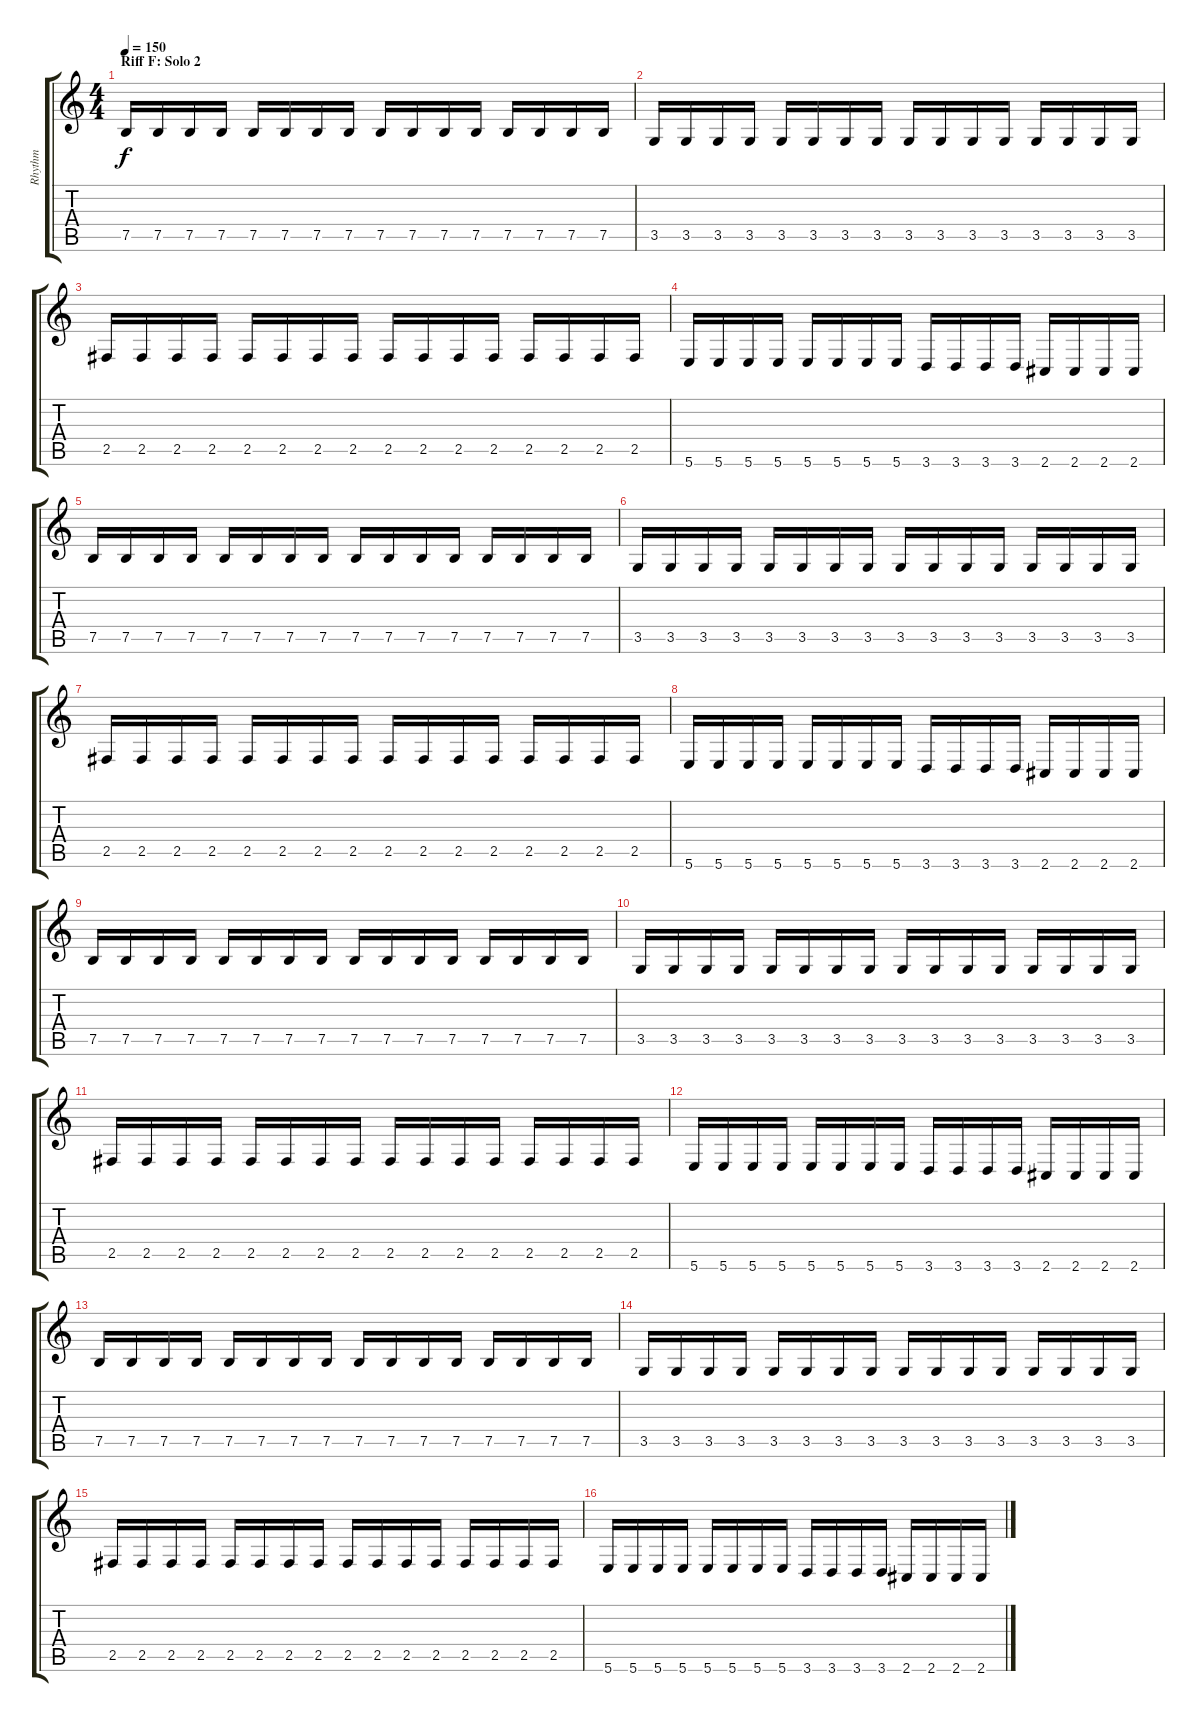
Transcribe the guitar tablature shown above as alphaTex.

\track ("Rhythm" "Rhythm") {instrument distortionguitar}
\staff {score tabs}
\tuning (B3 Gb3 D3 A2 E2 B1) {hide}
\ts (4 4)
\section ("" "Riff F: Solo 2")
\tempo 150
\clef g2
\ks c
7.5.16{dy f} 7.5.16 7.5.16 7.5.16 7.5.16 7.5.16 7.5.16 7.5.16 7.5.16 7.5.16 7.5.16 7.5.16 7.5.16 7.5.16 7.5.16 7.5.16 |
3.5.16 3.5.16 3.5.16 3.5.16 3.5.16 3.5.16 3.5.16 3.5.16 3.5.16 3.5.16 3.5.16 3.5.16 3.5.16 3.5.16 3.5.16 3.5.16 |
2.5.16 2.5.16 2.5.16 2.5.16 2.5.16 2.5.16 2.5.16 2.5.16 2.5.16 2.5.16 2.5.16 2.5.16 2.5.16 2.5.16 2.5.16 2.5.16 |
5.6.16 5.6.16 5.6.16 5.6.16 5.6.16 5.6.16 5.6.16 5.6.16 3.6.16 3.6.16 3.6.16 3.6.16 2.6.16 2.6.16 2.6.16 2.6.16 |
7.5.16 7.5.16 7.5.16 7.5.16 7.5.16 7.5.16 7.5.16 7.5.16 7.5.16 7.5.16 7.5.16 7.5.16 7.5.16 7.5.16 7.5.16 7.5.16 |
3.5.16 3.5.16 3.5.16 3.5.16 3.5.16 3.5.16 3.5.16 3.5.16 3.5.16 3.5.16 3.5.16 3.5.16 3.5.16 3.5.16 3.5.16 3.5.16 |
2.5.16 2.5.16 2.5.16 2.5.16 2.5.16 2.5.16 2.5.16 2.5.16 2.5.16 2.5.16 2.5.16 2.5.16 2.5.16 2.5.16 2.5.16 2.5.16 |
5.6.16 5.6.16 5.6.16 5.6.16 5.6.16 5.6.16 5.6.16 5.6.16 3.6.16 3.6.16 3.6.16 3.6.16 2.6.16 2.6.16 2.6.16 2.6.16 |
7.5.16 7.5.16 7.5.16 7.5.16 7.5.16 7.5.16 7.5.16 7.5.16 7.5.16 7.5.16 7.5.16 7.5.16 7.5.16 7.5.16 7.5.16 7.5.16 |
3.5.16 3.5.16 3.5.16 3.5.16 3.5.16 3.5.16 3.5.16 3.5.16 3.5.16 3.5.16 3.5.16 3.5.16 3.5.16 3.5.16 3.5.16 3.5.16 |
2.5.16 2.5.16 2.5.16 2.5.16 2.5.16 2.5.16 2.5.16 2.5.16 2.5.16 2.5.16 2.5.16 2.5.16 2.5.16 2.5.16 2.5.16 2.5.16 |
5.6.16 5.6.16 5.6.16 5.6.16 5.6.16 5.6.16 5.6.16 5.6.16 3.6.16 3.6.16 3.6.16 3.6.16 2.6.16 2.6.16 2.6.16 2.6.16 |
7.5.16 7.5.16 7.5.16 7.5.16 7.5.16 7.5.16 7.5.16 7.5.16 7.5.16 7.5.16 7.5.16 7.5.16 7.5.16 7.5.16 7.5.16 7.5.16 |
3.5.16 3.5.16 3.5.16 3.5.16 3.5.16 3.5.16 3.5.16 3.5.16 3.5.16 3.5.16 3.5.16 3.5.16 3.5.16 3.5.16 3.5.16 3.5.16 |
2.5.16 2.5.16 2.5.16 2.5.16 2.5.16 2.5.16 2.5.16 2.5.16 2.5.16 2.5.16 2.5.16 2.5.16 2.5.16 2.5.16 2.5.16 2.5.16 |
5.6.16 5.6.16 5.6.16 5.6.16 5.6.16 5.6.16 5.6.16 5.6.16 3.6.16 3.6.16 3.6.16 3.6.16 2.6.16 2.6.16 2.6.16 2.6.16
